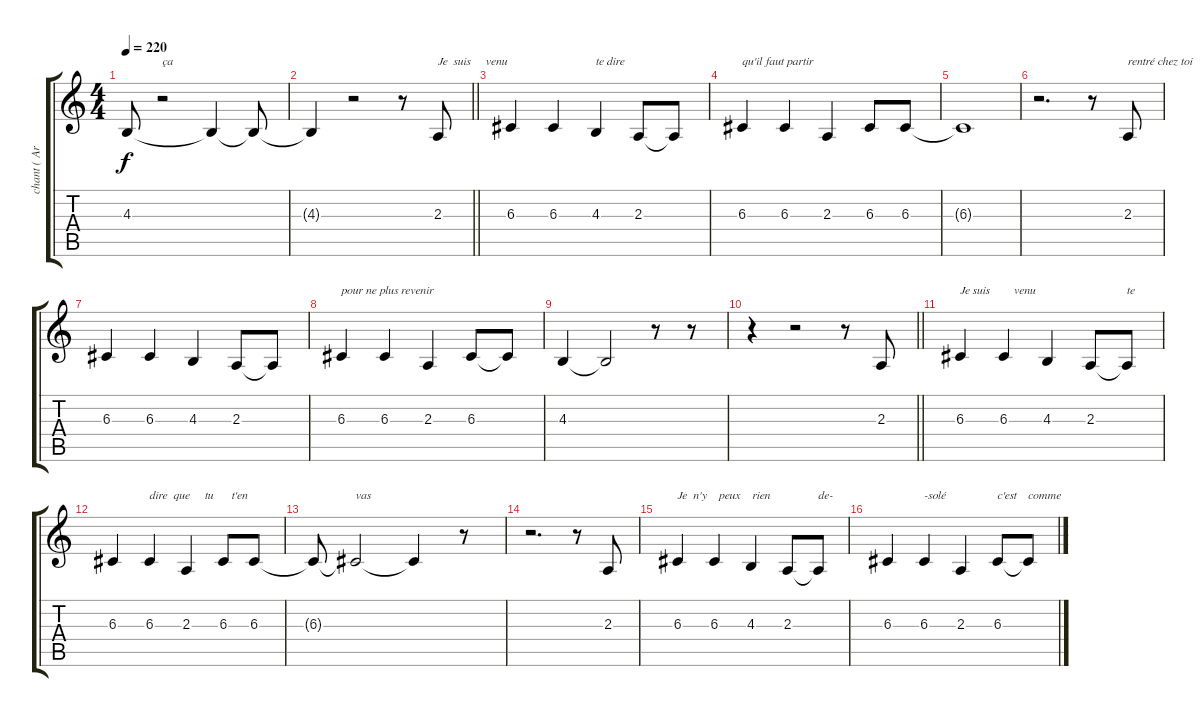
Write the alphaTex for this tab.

\track ("chant ( Arno ) " "chant ( Ar") {instrument clarinet}
\staff {score tabs}
\tuning (E4 B3 G3 D3 A2 E2) {hide}
\ts (4 4)
\tempo 220
\clef g2
\ks c
4.3.8{dy f} r.2{txt "ça"} 4.3{t}.4 4.3{t}.8 |
\barLineRight lightlight
4.3{t}.4 r.2 r.8 2.3.8{txt "Je  suis     venu  "} |
6.3.4 6.3.4 4.3.4{txt "te dire "} 2.3.8 2.3{t}.8 |
6.3.4{txt "qu'il faut partir "} 6.3.4 2.3.4 6.3.8 6.3.8 |
6.3{t}.1 |
r.2{d} r.8 2.3.8{txt "rentré chez toi "} |
6.3.4 6.3.4 4.3.4 2.3.8 2.3{t}.8 |
6.3.4{txt "pour ne plus revenir "} 6.3.4 2.3.4 6.3.8 6.3{t}.8 |
4.3.4 4.3{t}.2 r.8 r.8 |
\barLineRight lightlight
r.4 r.2 r.8 2.3.8 |
6.3.4{txt "Je suis        venu "} 6.3.4 4.3.4 2.3.8 2.3{t}.8{txt "te"} |
6.3.4 6.3.4{txt "dire  que     tu      t'en"} 2.3.4 6.3.8 6.3.8 |
6.3{t}.8 6.3{t}.2{txt "vas"} 6.3{t}.4 r.8 |
r.2{d} r.8 2.3.8 |
6.3.4{txt "Je  n'y    peux    rien"} 6.3.4 4.3.4 2.3.8 2.3{t}.8{txt "de-"} |
6.3.4 6.3.4{txt "-solé"} 2.3.4 6.3.8{txt "c'est"} 6.3{t}.8{txt "comme"}
